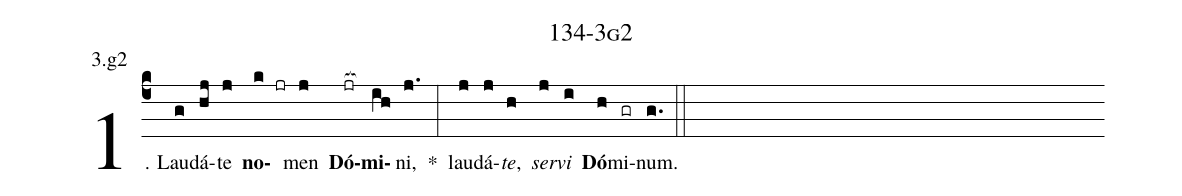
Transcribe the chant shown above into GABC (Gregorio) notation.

name: 134-3g2;
annotation: 3.g2;
%%
(c4)1. Lau(g)dá(hj)te(j) <b>no</b>(k jr)men(j) <b>Dó</b>(jr[ocb:1{])<b>mi</b>(ih[ocb:0}])ni,(j.) *(:) lau(j)dá(j)<i>te</i>,(h) <i>ser</i>(j)<i>vi</i>(i) <b>Dó</b>(h)mi(gr)num.(g.) (::)
